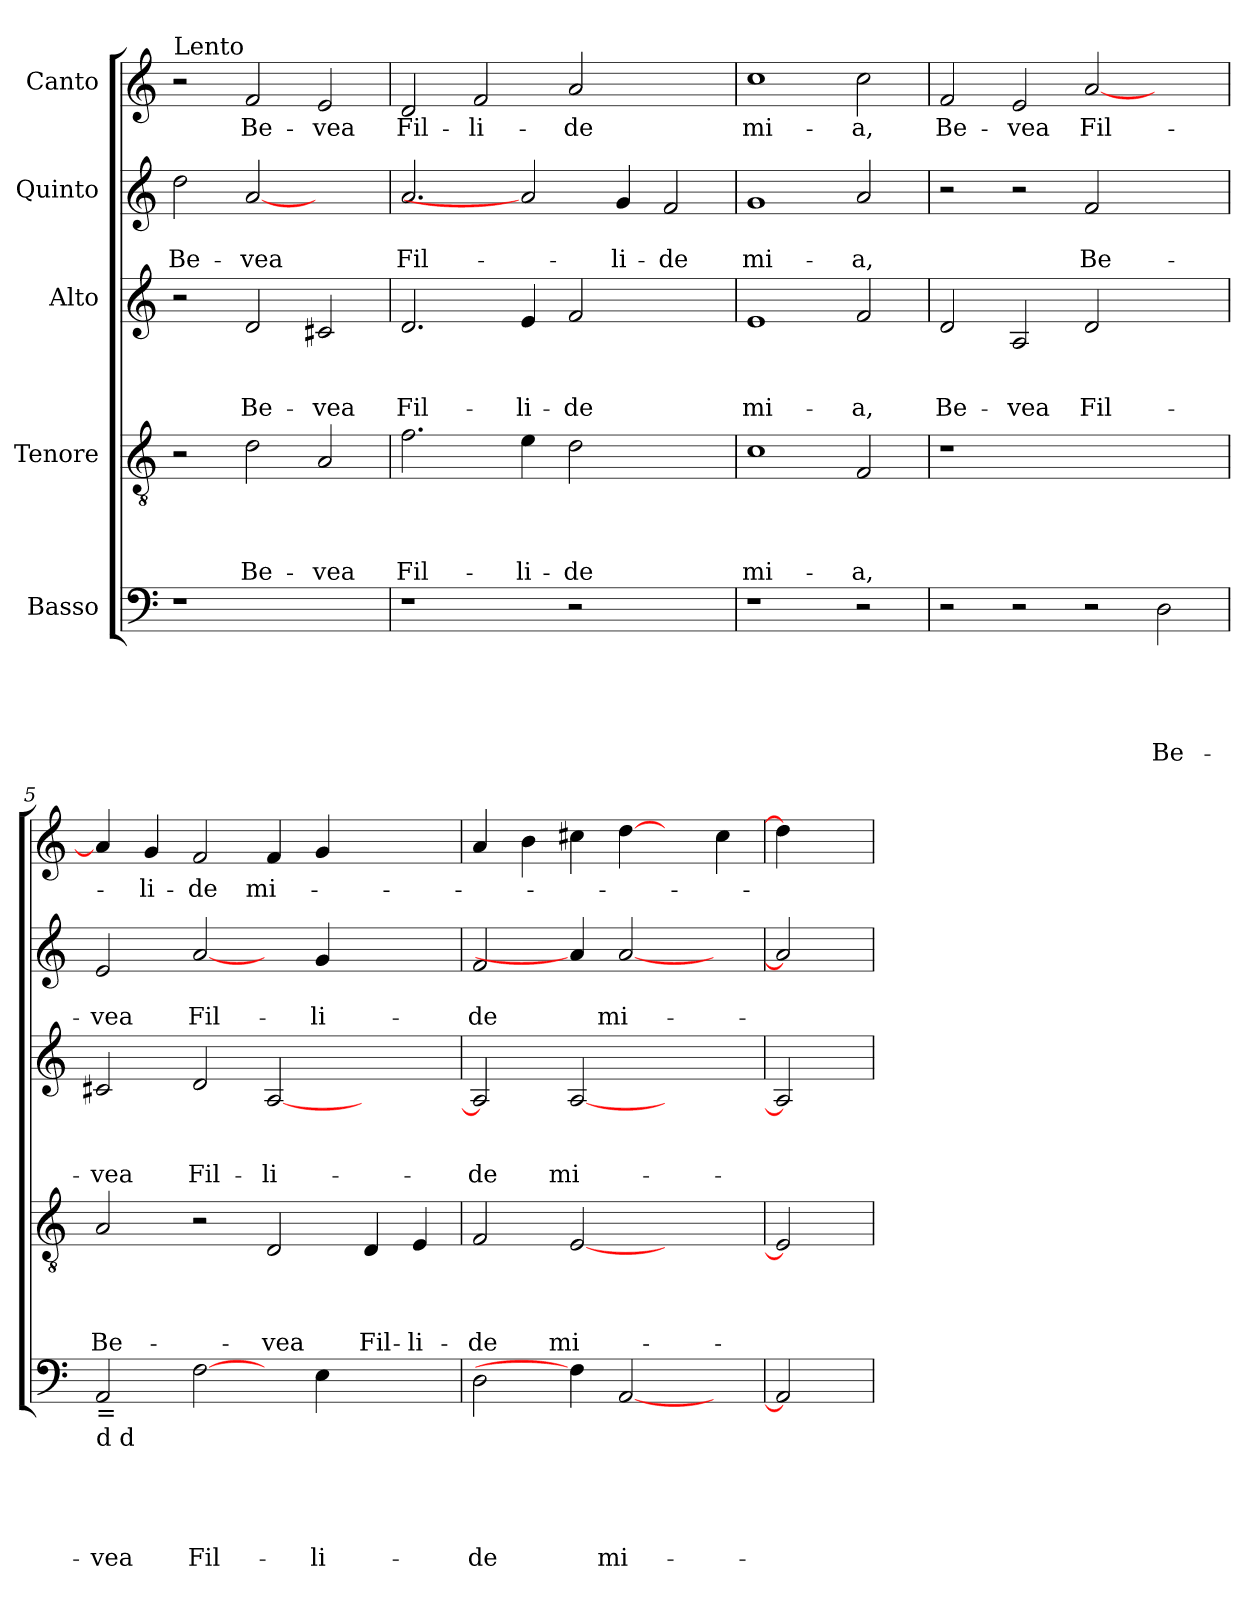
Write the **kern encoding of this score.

**kern	**text	**text	**text	**text	**text	**kern	**text	**text	**text	**text	**kern	**text	**text	**text	**kern	**text	**text	**kern	**text
*part5	*part5	*part5	*part5	*part5	*part5	*part4	*part4	*part4	*part4	*part4	*part3	*part3	*part3	*part3	*part2	*part2	*part2	*part1	*part1
*staff5	*staff5	*staff5	*staff5	*staff5	*staff5	*staff4	*staff4	*staff4	*staff4	*staff4	*staff3	*staff3	*staff3	*staff3	*staff2	*staff2	*staff2	*staff1	*staff1
*I"Basso	*	*	*	*	*	*I"Tenore	*	*	*	*	*I"Alto	*	*	*	*I"Quinto	*	*	*I"Canto	*
*clefF4	*	*	*	*	*	*clefGv2	*	*	*	*	*clefG2	*	*	*	*clefG2	*	*	*clefG2	*
*k[]	*	*	*	*	*	*k[]	*	*	*	*	*k[]	*	*	*	*k[]	*	*	*k[]	*
*C:	*	*	*	*	*	*C:	*	*	*	*	*C:	*	*	*	*C:	*	*	*C:	*
=1	=1	=1	=1	=1	=1	=1	=1	=1	=1	=1	=1	=1	=1	=1	=1	=1	=1	=1	=1
!	!	!	!	!	!	!	!	!	!	!	!	!	!	!	!	!	!	!LO:TX:a:t=Lento	!
!	!	!	!	!	!	!	!	!	!	!	!	!	!	!	!	!	!LO:LY:b	!	!
1r	.	.	.	.	.	2r	.	.	.	.	2r	.	.	.	2dd\	.	Be-	2r	.
!	!	!	!	!	!	!	!	!	!	!LO:LY:b	!	!	!	!LO:LY:b	!	!	!LO:LY:b	!	!LO:LY:b
.	.	.	.	.	.	2d\	.	.	.	Be-	2d/	.	.	Be-	[2a	.	-vea	2f/	Be-
!	!	!	!	!	!	!	!	!	!	!LO:LY:b	!	!	!	!LO:LY:b	!	!	!	!	!LO:LY:b
2ryy	.	.	.	.	.	2A/	.	.	.	-vea	2c#X/	.	.	-vea	2ryy	.	.	2e/	-vea
=2	=2	=2	=2	=2	=2	=2	=2	=2	=2	=2	=2	=2	=2	=2	=2	=2	=2	=2	=2
!	!	!	!	!	!	!	!	!	!	!LO:LY:b	!	!	!	!LO:LY:b	!	!	!LO:LY:b	!	!LO:LY:b
1r	.	.	.	.	.	2.f\	.	.	.	Fil-	2.d/	.	.	Fil-	2.a/	.	Fil-	2d/	Fil-
!	!	!	!	!	!	!	!	!	!	!	!	!	!	!	!	!	!	!	!LO:LY:b
.	.	.	.	.	.	.	.	.	.	.	.	.	.	.	.	.	.	2f/	-li-
!	!	!	!	!	!	!	!	!	!	!LO:LY:b	!	!	!	!LO:LY:b	!	!	!	!	!
.	.	.	.	.	.	4e\	.	.	.	-li-	4e/	.	.	-li-	2a]	.	.	.	.
!	!	!	!	!	!	!	!	!	!	!LO:LY:b	!	!	!	!LO:LY:b	!	!	!	!	!LO:LY:b
2r	.	.	.	.	.	2d\	.	.	.	-de	2f/	.	.	-de	.	.	.	2a/	-de
!	!	!	!	!	!	!	!	!	!	!	!	!	!	!	!	!	!LO:LY:b	!	!
.	.	.	.	.	.	.	.	.	.	.	.	.	.	.	4g/	.	-li-	.	.
!	!	!	!	!	!	!	!	!	!	!	!	!	!	!	!	!	!LO:LY:b	!	!
2ryy	.	.	.	.	.	2ryy	.	.	.	.	2ryy	.	.	.	2f/	.	-de	2ryy	.
=3	=3	=3	=3	=3	=3	=3	=3	=3	=3	=3	=3	=3	=3	=3	=3	=3	=3	=3	=3
!	!	!	!	!	!	!	!	!	!	!LO:LY:b	!	!	!	!LO:LY:b	!	!	!LO:LY:b	!	!LO:LY:b
1r	.	.	.	.	.	1c	.	.	.	mi-	1e	.	.	mi-	1g	.	mi-	1cc	mi-
!	!	!	!	!	!	!	!	!	!	!LO:LY:b	!	!	!	!LO:LY:b	!	!	!LO:LY:b	!	!LO:LY:b
2r	.	.	.	.	.	2F/	.	.	.	-a,	2f/	.	.	-a,	2a/	.	-a,	2cc\	-a,
=4	=4	=4	=4	=4	=4	=4	=4	=4	=4	=4	=4	=4	=4	=4	=4	=4	=4	=4	=4
!	!	!	!	!	!	!	!	!	!	!	!	!	!	!LO:LY:b	!	!	!	!	!LO:LY:b
2r	.	.	.	.	.	1r	.	.	.	.	2d/	.	.	Be-	2r	.	.	2f/	Be-
!	!	!	!	!	!	!	!	!	!	!	!	!	!	!LO:LY:b	!	!	!	!	!LO:LY:b
2r	.	.	.	.	.	.	.	.	.	.	2A/	.	.	-vea	2r	.	.	2e/	-vea
!	!	!	!	!	!	!	!	!	!	!	!	!	!	!LO:LY:b	!	!	!LO:LY:b	!	!LO:LY:b
2r	.	.	.	.	.	1ryy	.	.	.	.	2d/	.	.	Fil-	2f/	.	Be-	[<2a/	Fil-
!	!	!	!	!	!LO:LY:b	!	!	!	!	!	!	!	!	!	!	!	!	!	!
2D\	.	.	.	.	Be-	.	.	.	.	.	2ryy	.	.	.	2ryy	.	.	2ryy	.
!!LO:LB:g=z
=5	=5	=5	=5	=5	=5	=5	=5	=5	=5	=5	=5	=5	=5	=5	=5	=5	=5	=5	=5
!LO:TX:b:t==	!	!	!	!	!	!	!	!	!	!	!	!	!	!	!	!	!	!	!
!LO:TX:b:t=d d	!	!	!	!	!	!	!	!	!	!	!	!	!	!	!	!	!	!	!
!	!	!	!	!	!LO:LY:b	!	!	!	!	!LO:LY:b	!	!	!	!LO:LY:b	!	!	!LO:LY:b	!	!
2AA/	.	.	.	.	-vea	2A/	.	.	.	Be-	2c#X/	.	.	-vea	2e/	.	-vea	4a/]	.
!	!	!	!	!	!	!	!	!	!	!	!	!	!	!	!	!	!	!	!LO:LY:b
.	.	.	.	.	.	.	.	.	.	.	.	.	.	.	.	.	.	4g/	-li-
!	!	!	!	!	!LO:LY:b	!	!	!	!	!	!	!	!	!LO:LY:b	!	!	!LO:LY:b	!	!LO:LY:b
[2F\	.	.	.	.	Fil-	2r	.	.	.	.	2d/	.	.	Fil-	[2a/	.	Fil-	2f/	-de
!	!	!	!	!	!	!	!	!	!	!LO:LY:b	!	!	!	!LO:LY:b	!	!	!	!	!LO:LY:b
4ryy	.	.	.	.	.	2D/	.	.	.	-vea	[<2A/	.	.	-li-	4ryy	.	.	4f/	mi-
!	!	!	!	!	!LO:LY:b	!	!	!	!	!	!	!	!	!	!	!	!LO:LY:b	!	!
4E\	.	.	.	.	-li-	.	.	.	.	.	.	.	.	.	4g/	.	-li-	4g/	.
!	!	!	!	!	!	!	!	!	!	!LO:LY:b	!	!	!	!	!	!	!	!	!
2ryy	.	.	.	.	.	4D/	.	.	.	Fil-	2ryy	.	.	.	2ryy	.	.	2ryy	.
!	!	!	!	!	!	!	!	!	!	!LO:LY:b	!	!	!	!	!	!	!	!	!
.	.	.	.	.	.	4E/	.	.	.	-li-	.	.	.	.	.	.	.	.	.
=6	=6	=6	=6	=6	=6	=6	=6	=6	=6	=6	=6	=6	=6	=6	=6	=6	=6	=6	=6
!	!	!	!	!	!LO:LY:b	!	!	!	!	!LO:LY:b	!	!	!	!LO:LY:b	!	!	!LO:LY:b	!	!
2D\	.	.	.	.	-de	2F/	.	.	.	-de	2A/]	.	.	-de	2f/	.	-de	4a/	.
.	.	.	.	.	.	.	.	.	.	.	.	.	.	.	.	.	.	4b\	.
!	!	!	!	!	!	!	!	!	!	!LO:LY:b	!	!	!	!LO:LY:b	!	!	!	!	!
4F\]	.	.	.	.	.	[2E	.	.	.	mi-	[2A	.	.	mi-	4a/]	.	.	4cc#X\	.
!	!	!	!	!	!LO:LY:b	!	!	!	!	!	!	!	!	!	!	!	!LO:LY:b	!	!
[2AA	.	.	.	.	mi-	.	.	.	.	.	.	.	.	.	[2a	.	mi-	[4dd\	.
.	.	.	.	.	.	2ryy	.	.	.	.	2ryy	.	.	.	.	.	.	4ryy	.
4ryy	.	.	.	.	.	.	.	.	.	.	.	.	.	.	4ryy	.	.	4cc#\	.
=7	=7	=7	=7	=7	=7	=7	=7	=7	=7	=7	=7	=7	=7	=7	=7	=7	=7	=7	=7
2AA]	.	.	.	.	.	2E]	.	.	.	.	2A]	.	.	.	2a]	.	.	4dd\]	.
.	.	.	.	.	.	.	.	.	.	.	.	.	.	.	.	.	.	4ryy	.
=	=	=	=	=	=	=	=	=	=	=	=	=	=	=	=	=	=	=	=
*-	*-	*-	*-	*-	*-	*-	*-	*-	*-	*-	*-	*-	*-	*-	*-	*-	*-	*-	*-
